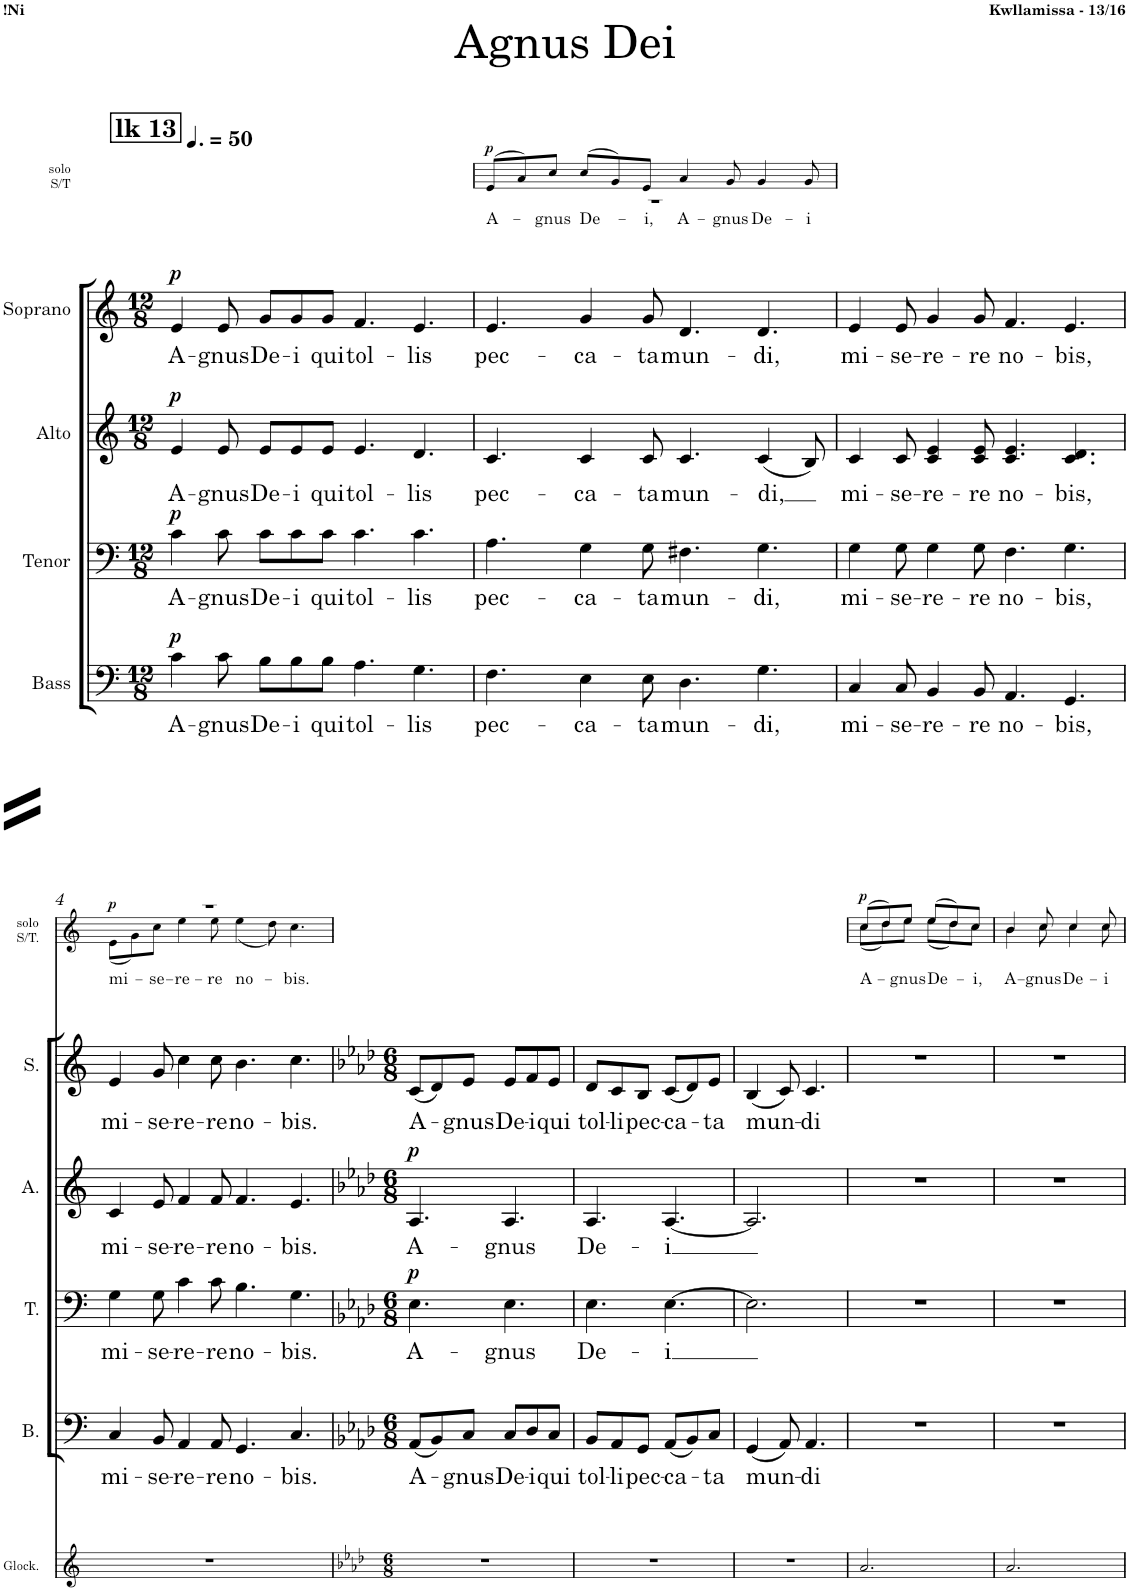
**kern	**kern	**text	**dynam	**kern	**text	**dynam	**kern	**text	**dynam	**kern	**text	**dynam	**kern	**text	**dynam
*part6	*part5	*part5	*part5	*part4	*part4	*part4	*part3	*part3	*part3	*part2	*part2	*part2	*part1	*part1	*part1
*staff6	*staff5	*staff5	*staff5	*staff4	*staff4	*staff4	*staff3	*staff3	*staff3	*staff2	*staff2	*staff2	*staff1	*staff1	*staff1
*I"Glockenspiel	*I"Bass	*	*	*I"Tenor	*	*	*I"Alto	*	*	*I"Soprano	*	*	*I"solo S/T	*	*
*I'Glock.	*I'B.	*	*	*I'T.	*	*	*I'A.	*	*	*I'S.	*	*	*I'solo S/T.	*	*
!!LO:PB:g=z
*stria5	*	*	*	*	*	*	*	*	*	*	*	*	*stria5	*	*
*clefG2	*clefF4	*	*	*clefF4	*	*	*clefG2	*	*	*clefG2	*	*	*clefG2	*	*
*Trd-14c-24	*	*	*	*	*	*	*	*	*	*	*	*	*	*	*
*k[]	*k[]	*	*	*k[]	*	*	*k[]	*	*	*k[]	*	*	*k[]	*	*
*M12/8	*M12/8	*	*	*M12/8	*	*	*M12/8	*	*	*M12/8	*	*	*M12/8	*	*
*MM75	*MM75	*	*	*MM75	*	*	*MM75	*	*	*MM75	*	*	*MM75	*	*
!!LO:REH:place=s1:a:B:cj:fs=14:t=lk 13
=1	=1	=1	=1	=1	=1	=1	=1	=1	=1	=1	=1	=1	=1	=1	=1
!	!	!LO:LY:b	!LO:DY:a	!	!LO:LY:b	!LO:DY:a	!	!LO:LY:b	!LO:DY:a	!	!LO:LY:b	!LO:DY:a	!	!	!
1.r	4c\	A-	p	4c\	A-	p	4e/	A-	p	4e/	A-	p	1.r	.	.
!	!	!LO:LY:b	!	!	!LO:LY:b	!	!	!LO:LY:b	!	!	!LO:LY:b	!	!	!	!
.	8c\	-gnus	.	8c\	-gnus	.	8e/	-gnus	.	8e/	-gnus	.	.	.	.
!	!	!LO:LY:b	!	!	!LO:LY:b	!	!	!LO:LY:b	!	!	!LO:LY:b	!	!	!	!
.	8B\L	De-	.	8c\L	De-	.	8e/L	De-	.	8g/L	De-	.	.	.	.
!	!	!LO:LY:b	!	!	!LO:LY:b	!	!	!LO:LY:b	!	!	!LO:LY:b	!	!	!	!
.	8B\	-i	.	8c\	-i	.	8e/	-i	.	8g/	-i	.	.	.	.
!	!	!LO:LY:b	!	!	!LO:LY:b	!	!	!LO:LY:b	!	!	!LO:LY:b	!	!	!	!
.	8B\J	qui	.	8c\J	qui	.	8e/J	qui	.	8g/J	qui	.	.	.	.
!	!	!LO:LY:b	!	!	!LO:LY:b	!	!	!LO:LY:b	!	!	!LO:LY:b	!	!	!	!
.	4.A\	tol-	.	4.c\	tol-	.	4.e/	tol-	.	4.f/	tol-	.	.	.	.
!	!	!LO:LY:b	!	!	!LO:LY:b	!	!	!LO:LY:b	!	!	!LO:LY:b	!	!	!	!
.	4.G\	-lis	.	4.c\	-lis	.	4.d/	-lis	.	4.e/	-lis	.	.	.	.
=2	=2	=2	=2	=2	=2	=2	=2	=2	=2	=2	=2	=2	=2	=2	=2
!	!	!LO:LY:b	!	!	!LO:LY:b	!	!	!LO:LY:b	!	!	!LO:LY:b	!	!	!LO:LY:b	!LO:DY:a
*	*	*	*	*	*	*	*	*	*	*	*	*	*^	*	*
1.r	4.F\	pec-	.	4.A\	pec-	.	4.c/	pec-	.	4.e/	pec-	.	(8e/L	1.r	A-	p
.	.	.	.	.	.	.	.	.	.	.	.	.	8a/)	.	.	.
!	!	!	!	!	!	!	!	!	!	!	!	!	!	!	!LO:LY:b	!
.	.	.	.	.	.	.	.	.	.	.	.	.	8cc/J	.	-gnus	.
!	!	!LO:LY:b	!	!	!LO:LY:b	!	!	!LO:LY:b	!	!	!LO:LY:b	!	!	!	!LO:LY:b	!
.	4E\	-ca-	.	4G\	-ca-	.	4c/	-ca-	.	4g/	-ca-	.	(8cc/L	.	De-	.
.	.	.	.	.	.	.	.	.	.	.	.	.	8g/)	.	.	.
!	!	!LO:LY:b	!	!	!LO:LY:b	!	!	!LO:LY:b	!	!	!LO:LY:b	!	!	!	!LO:LY:b	!
.	8E\	-ta	.	8G\	-ta	.	8c/	-ta	.	8g/	-ta	.	8e/J	.	-i,	.
!	!	!LO:LY:b	!	!	!LO:LY:b	!	!	!LO:LY:b	!	!	!LO:LY:b	!	!	!	!LO:LY:b	!
.	4.D\	mun-	.	4.F#X\	mun-	.	4.c/	mun-	.	4.d/	mun-	.	4a/	.	A-	.
!	!	!	!	!	!	!	!	!	!	!	!	!	!	!	!LO:LY:b	!
.	.	.	.	.	.	.	.	.	.	.	.	.	8g/	.	-gnus	.
!	!	!LO:LY:b	!	!	!LO:LY:b	!	!	!LO:LY:b	!	!	!LO:LY:b	!	!	!	!LO:LY:b	!
.	4.G\	-di,	.	4.G\	-di,	.	(4c/	-di,	.	4.d/	-di,	.	4g/	.	De-	.
!	!	!	!	!	!	!	!	!	!	!	!	!	!	!	!LO:LY:b	!
.	.	.	.	.	.	.	8B/)	.	.	.	.	.	8g/	.	-i	.
*	*	*	*	*	*	*	*	*	*	*	*	*	*v	*v	*	*
=3	=3	=3	=3	=3	=3	=3	=3	=3	=3	=3	=3	=3	=3	=3	=3
!	!	!LO:LY:b	!	!	!LO:LY:b	!	!	!LO:LY:b	!	!	!LO:LY:b	!	!	!	!
1.r	4C/	mi-	.	4G\	mi-	.	4c/	mi-	.	4e/	mi-	.	1.r	.	.
!	!	!LO:LY:b	!	!	!LO:LY:b	!	!	!LO:LY:b	!	!	!LO:LY:b	!	!	!	!
.	8C/	-se-	.	8G\	-se-	.	8c/	-se-	.	8e/	-se-	.	.	.	.
!	!	!LO:LY:b	!	!	!LO:LY:b	!	!	!LO:LY:b	!	!	!LO:LY:b	!	!	!	!
.	4BB/	-re-	.	4G\	-re-	.	4c/ 4e/	-re-	.	4g/	-re-	.	.	.	.
!	!	!LO:LY:b	!	!	!LO:LY:b	!	!	!LO:LY:b	!	!	!LO:LY:b	!	!	!	!
.	8BB/	-re	.	8G\	-re	.	8c/ 8e/	-re	.	8g/	-re	.	.	.	.
!	!	!LO:LY:b	!	!	!LO:LY:b	!	!	!LO:LY:b	!	!	!LO:LY:b	!	!	!	!
.	4.AA/	no-	.	4.F\	no-	.	4.c/ 4.e/	no-	.	4.f/	no-	.	.	.	.
!	!	!LO:LY:b	!	!	!LO:LY:b	!	!	!LO:LY:b	!	!	!LO:LY:b	!	!	!	!
.	4.GG/	-bis,	.	4.G\	-bis,	.	4.c/ 4.d/	-bis,	.	4.e/	-bis,	.	.	.	.
!!LO:LB:g=z
=4	=4	=4	=4	=4	=4	=4	=4	=4	=4	=4	=4	=4	=4	=4	=4
!	!	!LO:LY:b	!	!	!LO:LY:b	!	!	!LO:LY:b	!	!	!LO:LY:b	!	!	!LO:LY:b	!LO:DY:a
*	*	*	*	*	*	*	*	*	*	*	*	*	*^	*	*
1.r	4C/	mi-	.	4G\	mi-	.	4c/	mi-	.	4e/	mi-	.	1.r	(8e\L	mi-	p
.	.	.	.	.	.	.	.	.	.	.	.	.	.	8g\)	.	.
!	!	!LO:LY:b	!	!	!LO:LY:b	!	!	!LO:LY:b	!	!	!LO:LY:b	!	!	!	!LO:LY:b	!
.	8BB/	-se-	.	8G\	-se-	.	8e/	-se-	.	8g/	-se-	.	.	8cc\J	-se-	.
!	!	!LO:LY:b	!	!	!LO:LY:b	!	!	!LO:LY:b	!	!	!LO:LY:b	!	!	!	!LO:LY:b	!
.	4AA/	-re-	.	4c\	-re-	.	4f/	-re-	.	4cc\	-re-	.	.	4ee\	-re-	.
!	!	!LO:LY:b	!	!	!LO:LY:b	!	!	!LO:LY:b	!	!	!LO:LY:b	!	!	!	!LO:LY:b	!
.	8AA/	-re	.	8c\	-re	.	8f/	-re	.	8cc\	-re	.	.	8ee\	-re	.
!	!	!LO:LY:b	!	!	!LO:LY:b	!	!	!LO:LY:b	!	!	!LO:LY:b	!	!	!	!LO:LY:b	!
.	4.GG/	no-	.	4.B\	no-	.	4.f/	no-	.	4.b\	no-	.	.	(4ee\	no-	.
.	.	.	.	.	.	.	.	.	.	.	.	.	.	8dd\)	.	.
!	!	!LO:LY:b	!	!	!LO:LY:b	!	!	!LO:LY:b	!	!	!LO:LY:b	!	!	!	!LO:LY:b	!
.	4.C/	-bis.	.	4.G\	-bis.	.	4.e/	-bis.	.	4.cc\	-bis.	.	.	4.cc\	-bis.	.
*	*	*	*	*	*	*	*	*	*	*	*	*	*v	*v	*	*
=5	=5	=5	=5	=5	=5	=5	=5	=5	=5	=5	=5	=5	=5	=5	=5
*k[b-e-a-d-]	*k[b-e-a-d-]	*	*	*k[b-e-a-d-]	*	*	*k[b-e-a-d-]	*	*	*k[b-e-a-d-]	*	*	*k[b-e-a-d-]	*	*
*M6/8	*M6/8	*	*	*M6/8	*	*	*M6/8	*	*	*M6/8	*	*	*M6/8	*	*
*	*	*	*	*	*	*	*	*	*	*	*	*	*^	*	*
!	!	!LO:LY:b	!	!	!LO:LY:b	!LO:DY:a	!	!LO:LY:b	!LO:DY:a	!	!LO:LY:b	!	!	!	!	!
*	*	*	*	*	*	*	*	*	*	*	*	*	*v	*v	*	*
2.r	(8AA-/L	A-	.	4.E-\	A-	p	4.A-/	A-	p	(8c/L	A-	.	2.r	.	.
.	8BB-/)	.	.	.	.	.	.	.	.	8d-/)	.	.	.	.	.
!	!	!LO:LY:b	!	!	!	!	!	!	!	!	!LO:LY:b	!	!	!	!
.	8C/J	-gnus	.	.	.	.	.	.	.	8e-/J	-gnus	.	.	.	.
!	!	!LO:LY:b	!	!	!LO:LY:b	!	!	!LO:LY:b	!	!	!LO:LY:b	!	!	!	!
.	8C/L	De-	.	4.E-\	-gnus	.	4.A-/	-gnus	.	8e-/L	De-	.	.	.	.
!	!	!LO:LY:b	!	!	!	!	!	!	!	!	!LO:LY:b	!	!	!	!
.	8D-/	-i	.	.	.	.	.	.	.	8f/	-i	.	.	.	.
!	!	!LO:LY:b	!	!	!	!	!	!	!	!	!LO:LY:b	!	!	!	!
.	8C/J	qui	.	.	.	.	.	.	.	8e-/J	qui	.	.	.	.
=6	=6	=6	=6	=6	=6	=6	=6	=6	=6	=6	=6	=6	=6	=6	=6
!	!	!LO:LY:b	!	!	!LO:LY:b	!	!	!LO:LY:b	!	!	!LO:LY:b	!	!	!	!
2.r	8BB-/L	tol-	.	4.E-\	De-	.	4.A-/	De-	.	8d-/L	tol-	.	2.r	.	.
!	!	!LO:LY:b	!	!	!	!	!	!	!	!	!LO:LY:b	!	!	!	!
.	8AA-/	-li	.	.	.	.	.	.	.	8c/	-li	.	.	.	.
!	!	!LO:LY:b	!	!	!	!	!	!	!	!	!LO:LY:b	!	!	!	!
.	8GG/J	pec-	.	.	.	.	.	.	.	8B-/J	pec-	.	.	.	.
!	!	!LO:LY:b	!	!	!LO:LY:b	!	!	!LO:LY:b	!	!	!LO:LY:b	!	!	!	!
.	(8AA-/L	-ca-	.	[4.E-\	-i	.	[4.A-/	-i	.	(8c/L	-ca-	.	.	.	.
.	8BB-/)	.	.	.	.	.	.	.	.	8d-/)	.	.	.	.	.
!	!	!LO:LY:b	!	!	!	!	!	!	!	!	!LO:LY:b	!	!	!	!
.	8C/J	-ta	.	.	.	.	.	.	.	8e-/J	-ta	.	.	.	.
=7	=7	=7	=7	=7	=7	=7	=7	=7	=7	=7	=7	=7	=7	=7	=7
!	!	!LO:LY:b	!	!	!	!	!	!	!	!	!LO:LY:b	!	!	!	!
2.r	(4GG/	mun-	.	2.E-\]	.	.	2.A-/]	.	.	(4B-/	mun-	.	2.r	.	.
.	8AA-/)	.	.	.	.	.	.	.	.	8c/)	.	.	.	.	.
!	!	!LO:LY:b	!	!	!	!	!	!	!	!	!LO:LY:b	!	!	!	!
.	4.AA-/	-di	.	.	.	.	.	.	.	4.c/	-di	.	.	.	.
=8	=8	=8	=8	=8	=8	=8	=8	=8	=8	=8	=8	=8	=8	=8	=8
!	!	!	!	!	!	!	!	!	!	!	!	!	!	!LO:LY:b	!LO:DY:a
*	*	*	*	*	*	*	*	*	*	*	*	*	*^	*	*
2.a-/	2.r	.	.	2.r	.	.	2.r	.	.	2.r	.	.	(8cc/L	(8cc\L	A-	p
.	.	.	.	.	.	.	.	.	.	.	.	.	8dd-/)	8dd-\)	.	.
!	!	!	!	!	!	!	!	!	!	!	!	!	!	!	!LO:LY:b	!
.	.	.	.	.	.	.	.	.	.	.	.	.	8ee-/J	8ee-\J	-gnus	.
!	!	!	!	!	!	!	!	!	!	!	!	!	!	!	!LO:LY:b	!
.	.	.	.	.	.	.	.	.	.	.	.	.	(8ee-/L	(8ee-\L	De-	.
.	.	.	.	.	.	.	.	.	.	.	.	.	8dd-/)	8dd-\)	.	.
!	!	!	!	!	!	!	!	!	!	!	!	!	!	!	!LO:LY:b	!
.	.	.	.	.	.	.	.	.	.	.	.	.	8cc/J	8cc\J	-i,	.
=9	=9	=9	=9	=9	=9	=9	=9	=9	=9	=9	=9	=9	=9	=9	=9	=9
!	!	!	!	!	!	!	!	!	!	!	!	!	!	!	!LO:LY:b	!
2.a-/	2.r	.	.	2.r	.	.	2.r	.	.	2.r	.	.	4b-/	4b-\	A-	.
!	!	!	!	!	!	!	!	!	!	!	!	!	!	!	!LO:LY:b	!
.	.	.	.	.	.	.	.	.	.	.	.	.	8cc/	8cc\	-gnus	.
!	!	!	!	!	!	!	!	!	!	!	!	!	!	!	!LO:LY:b	!
.	.	.	.	.	.	.	.	.	.	.	.	.	4cc/	4cc\	De-	.
!	!	!	!	!	!	!	!	!	!	!	!	!	!	!	!LO:LY:b	!
.	.	.	.	.	.	.	.	.	.	.	.	.	8cc/	8cc\	-i	.
*	*	*	*	*	*	*	*	*	*	*	*	*	*v	*v	*	*
=	=	=	=	=	=	=	=	=	=	=	=	=	=	=	=
*-	*-	*-	*-	*-	*-	*-	*-	*-	*-	*-	*-	*-	*-	*-	*-
